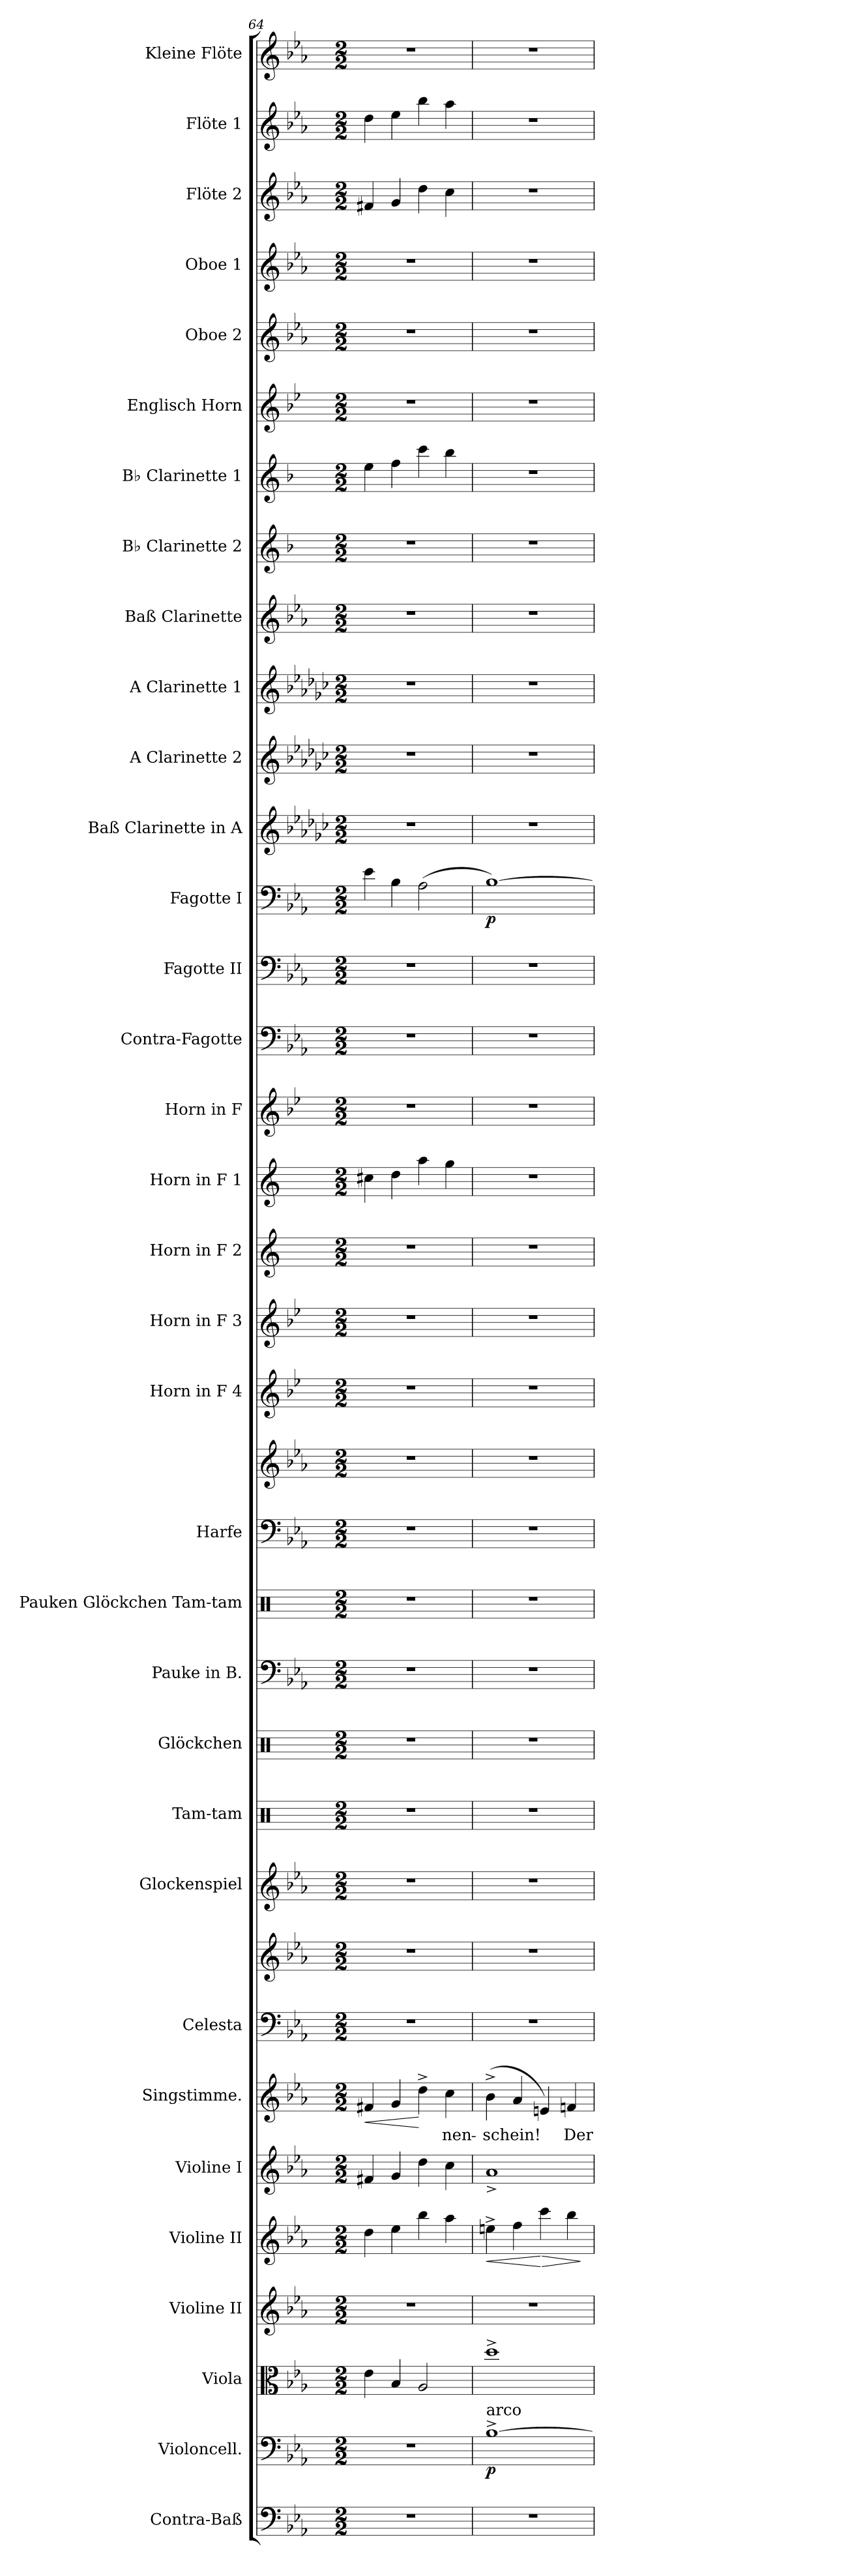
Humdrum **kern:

**kern	**kern	**dynam	**kern	**kern	**kern	**dynam	**kern	**kern	**text	**dynam	**kern	**kern	**kern	**kern	**kern	**kern	**kern	**kern	**kern	**kern	**kern	**kern	**kern	**kern	**kern	**kern	**kern	**dynam	**kern	**kern	**kern	**kern	**kern	**kern	**kern	**kern	**kern	**kern	**kern	**kern
*part34	*part33	*part33	*part32	*part31	*part30	*part30	*part29	*part28	*part28	*part28	*part27	*part27	*part26	*part25	*part24	*part23	*part22	*part21	*part21	*part20	*part19	*part18	*part17	*part16	*part15	*part14	*part13	*part13	*part12	*part11	*part10	*part9	*part8	*part7	*part6	*part5	*part4	*part3	*part2	*part1
*staff36	*staff35	*staff35	*staff34	*staff33	*staff32	*staff32	*staff31	*staff30	*staff30	*staff30	*staff29	*staff28	*staff27	*staff26	*staff25	*staff24	*staff23	*staff22	*staff21	*staff20	*staff19	*staff18	*staff17	*staff16	*staff15	*staff14	*staff13	*staff13	*staff12	*staff11	*staff10	*staff9	*staff8	*staff7	*staff6	*staff5	*staff4	*staff3	*staff2	*staff1
*I"Contra-Baß	*I"Violoncell.	*	*I"Viola	*I"Violine II	*I"Violine II	*	*I"Violine I	*I"Singstimme.	*	*	*I"Celesta	*	*I"Glockenspiel	*I"Tam-tam	*I"Glöckchen	*I"Pauke in B.	*I"Pauken Glöckchen Tam-tam	*I"Harfe	*	*I"Horn in F 4	*I"Horn in F 3	*I"Horn in F 2	*I"Horn in F 1	*I"Horn in F	*I"Contra-Fagotte	*I"Fagotte II	*I"Fagotte I	*	*I"Baß Clarinette in A	*I"A Clarinette 2	*I"A Clarinette 1	*I"Baß Clarinette	*I"B♭ Clarinette 2	*I"B♭ Clarinette 1	*I"Englisch Horn	*I"Oboe 2	*I"Oboe 1	*I"Flöte 2	*I"Flöte 1	*I"Kleine Flöte
*I'C.-B.	*I'Vc.	*	*I'Vla.	*I'Vln. II	*I'Vln. II	*	*I'Vln. I	*I'Sgst.	*	*	*I'Cel.	*	*I'Glk.	*I'Tam-tam	*I'Gl.	*I'Pauke	*I'Tam-tam	*I'Hfe.	*	*I'Hn. 4	*I'Hn. 3	*I'Hn. 2	*I'Hn. 1	*	*I'C.-Fg.	*I'Fg. II	*I'Fg. I	*	*	*I'A Cl. 2	*I'A Cl. 1	*I'B. Cl.	*I'B♭ Cl. 2	*I'B♭ Cl. 1	*I'E. H.	*I'Ob. 2	*I'Ob. 1	*I'Fl. 2	*I'Fl. 1	*I'Kl. Fl.
*clefF4	*clefF4	*	*clefC3	*clefG2	*clefG2	*	*clefG2	*clefG2	*	*	*clefF4	*clefG2	*clefG2	*clefX	*clefX	*clefF4	*clefX	*clefF4	*clefG2	*clefG2	*clefG2	*clefG2	*clefG2	*clefG2	*clefF4	*clefF4	*clefF4	*	*clefG2	*clefG2	*clefG2	*clefG2	*clefG2	*clefG2	*clefG2	*clefG2	*clefG2	*clefG2	*clefG2	*clefG2
*ITrd7c12	*	*	*	*	*	*	*	*	*	*	*ITrd-7c-12	*ITrd-7c-12	*ITrd-14c-24	*	*	*	*	*	*	*ITrd4c7	*ITrd4c7	*ITrd4c7	*ITrd4c7	*ITrd4c7	*ITrd7c12	*	*	*	*ITrd2c3	*ITrd2c3	*ITrd2c3	*ITrd8c14	*ITrd1c2	*ITrd1c2	*ITrd4c7	*	*	*	*	*ITrd-7c-12
*k[b-e-a-]	*k[b-e-a-]	*	*k[b-e-a-]	*k[b-e-a-]	*k[b-e-a-]	*	*k[b-e-a-]	*k[b-e-a-]	*	*	*k[b-e-a-]	*k[b-e-a-]	*k[b-e-a-]	*k[]	*k[]	*k[b-e-a-]	*k[]	*k[b-e-a-]	*k[b-e-a-]	*k[b-e-a-]	*k[b-e-a-]	*k[b-]	*k[b-]	*k[b-e-a-]	*k[b-e-a-]	*k[b-e-a-]	*k[b-e-a-]	*	*k[b-e-a-]	*k[b-e-a-]	*k[b-e-a-]	*k[b-e-a-]	*k[b-e-a-]	*k[b-e-a-]	*k[b-e-a-]	*k[b-e-a-]	*k[b-e-a-]	*k[b-e-a-]	*k[b-e-a-]	*k[b-e-a-]
*M2/2	*M2/2	*	*M2/2	*M2/2	*M2/2	*	*M2/2	*M2/2	*	*	*M2/2	*M2/2	*M2/2	*M2/2	*M2/2	*M2/2	*M2/2	*M2/2	*M2/2	*M2/2	*M2/2	*M2/2	*M2/2	*M2/2	*M2/2	*M2/2	*M2/2	*	*M2/2	*M2/2	*M2/2	*M2/2	*M2/2	*M2/2	*M2/2	*M2/2	*M2/2	*M2/2	*M2/2	*M2/2
=64	=64	=64	=64	=64	=64	=64	=64	=64	=64	=64	=64	=64	=64	=64	=64	=64	=64	=64	=64	=64	=64	=64	=64	=64	=64	=64	=64	=64	=64	=64	=64	=64	=64	=64	=64	=64	=64	=64	=64	=64
!	!	!	!	!	!	!	!	!	!	!LO:HP:b	!	!	!	!	!	!	!	!	!	!	!	!	!	!	!	!	!	!	!	!	!	!	!	!	!	!	!	!	!	!
1r	1r	.	4e-\	1r	4dd\	.	4f#X/	4f#X/	.	<	1r	1r	1r	1r	1r	1r	1r	1r	1r	1r	1r	1r	4f#X\	1r	1r	1r	4e-\	.	1r	1r	1r	1r	1r	4dd\	1r	1r	1r	4f#X/	4dd\	1r
.	.	.	4B-/	.	4ee-\	.	4g/	4g/	.	.	.	.	.	.	.	.	.	.	.	.	.	.	4g\	.	.	.	4B-\	.	.	.	.	.	.	4ee-\	.	.	.	4g/	4ee-\	.
.	.	.	2A-/	.	4bb-\	.	4dd\	4dd^\	.	[	.	.	.	.	.	.	.	.	.	.	.	.	4dd\	.	.	.	(2A-\	.	.	.	.	.	.	4bb-\	.	.	.	4dd\	4bb-\	.
!	!	!	!	!	!	!	!	!	!LO:LY:b	!	!	!	!	!	!	!	!	!	!	!	!	!	!	!	!	!	!	!	!	!	!	!	!	!	!	!	!	!	!	!
.	.	.	.	.	4aa-\	.	4cc\	4cc\	-nen-	.	.	.	.	.	.	.	.	.	.	.	.	.	4cc\	.	.	.	.	.	.	.	.	.	.	4aa-\	.	.	.	4cc\	4aa-\	.
!!LO:PB:g=z
=65	=65	=65	=65	=65	=65	=65	=65	=65	=65	=65	=65	=65	=65	=65	=65	=65	=65	=65	=65	=65	=65	=65	=65	=65	=65	=65	=65	=65	=65	=65	=65	=65	=65	=65	=65	=65	=65	=65	=65	=65
!	!LO:TX:a:t=arco	!	!	!	!	!	!	!	!	!	!	!	!	!	!	!	!	!	!	!	!	!	!	!	!	!	!	!	!	!	!	!	!	!	!	!	!	!	!	!
!	!	!LO:DY:b	!	!	!	!LO:HP:b	!	!	!LO:LY:b	!	!	!	!	!	!	!	!	!	!	!	!	!	!	!	!	!	!	!LO:DY:b	!	!	!	!	!	!	!	!	!	!	!	!
*	*	*	*	*	*	*	*	*	*	*	*	*	*	*	*	*	*	*	*^	*	*	*	*	*	*	*	*	*	*	*	*	*	*	*	*	*	*	*	*	*
1r	[1B-^	p	1dd^	1r	4een^\	<	1a-^	(4b-^\	-schein!	.	1r	1r	1r	1r	1r	1r	1r	1r	1r	1gyy	1r	1r	1r	1r	1r	1r	1r	[1B-)	p	1r	1r	1r	1r	1r	1r	1r	1r	1r	1r	1r	1r
.	.	.	.	.	4ff\	.	.	4a-/	.	.	.	.	.	.	.	.	.	.	.	.	.	.	.	.	.	.	.	.	.	.	.	.	.	.	.	.	.	.	.	.	.
!	!	!	!	!	!	!LO:HP:n=1:b	!	!	!	!	!	!	!	!	!	!	!	!	!	!	!	!	!	!	!	!	!	!	!	!	!	!	!	!	!	!	!	!	!	!	!
.	.	.	.	.	4ccc\	[ >	.	4en/)	.	.	.	.	.	.	.	.	.	.	.	.	.	.	.	.	.	.	.	.	.	.	.	.	.	.	.	.	.	.	.	.	.
!	!	!	!	!	!	!	!	!	!LO:LY:b	!	!	!	!	!	!	!	!	!	!	!	!	!	!	!	!	!	!	!	!	!	!	!	!	!	!	!	!	!	!	!	!
.	.	.	.	.	4bb-\	.	.	4fn/	Der	.	.	.	.	.	.	.	.	.	.	.	.	.	.	.	.	.	.	.	.	.	.	.	.	.	.	.	.	.	.	.	.
*	*	*	*	*	*	*	*	*	*	*	*	*	*	*	*	*	*	*	*v	*v	*	*	*	*	*	*	*	*	*	*	*	*	*	*	*	*	*	*	*	*	*
.	.	.	.	.	.	]	.	.	.	.	.	.	.	.	.	.	.	.	.	.	.	.	.	.	.	.	.	.	.	.	.	.	.	.	.	.	.	.	.	.
=	=	=	=	=	=	=	=	=	=	=	=	=	=	=	=	=	=	=	=	=	=	=	=	=	=	=	=	=	=	=	=	=	=	=	=	=	=	=	=	=
*-	*-	*-	*-	*-	*-	*-	*-	*-	*-	*-	*-	*-	*-	*-	*-	*-	*-	*-	*-	*-	*-	*-	*-	*-	*-	*-	*-	*-	*-	*-	*-	*-	*-	*-	*-	*-	*-	*-	*-	*-
